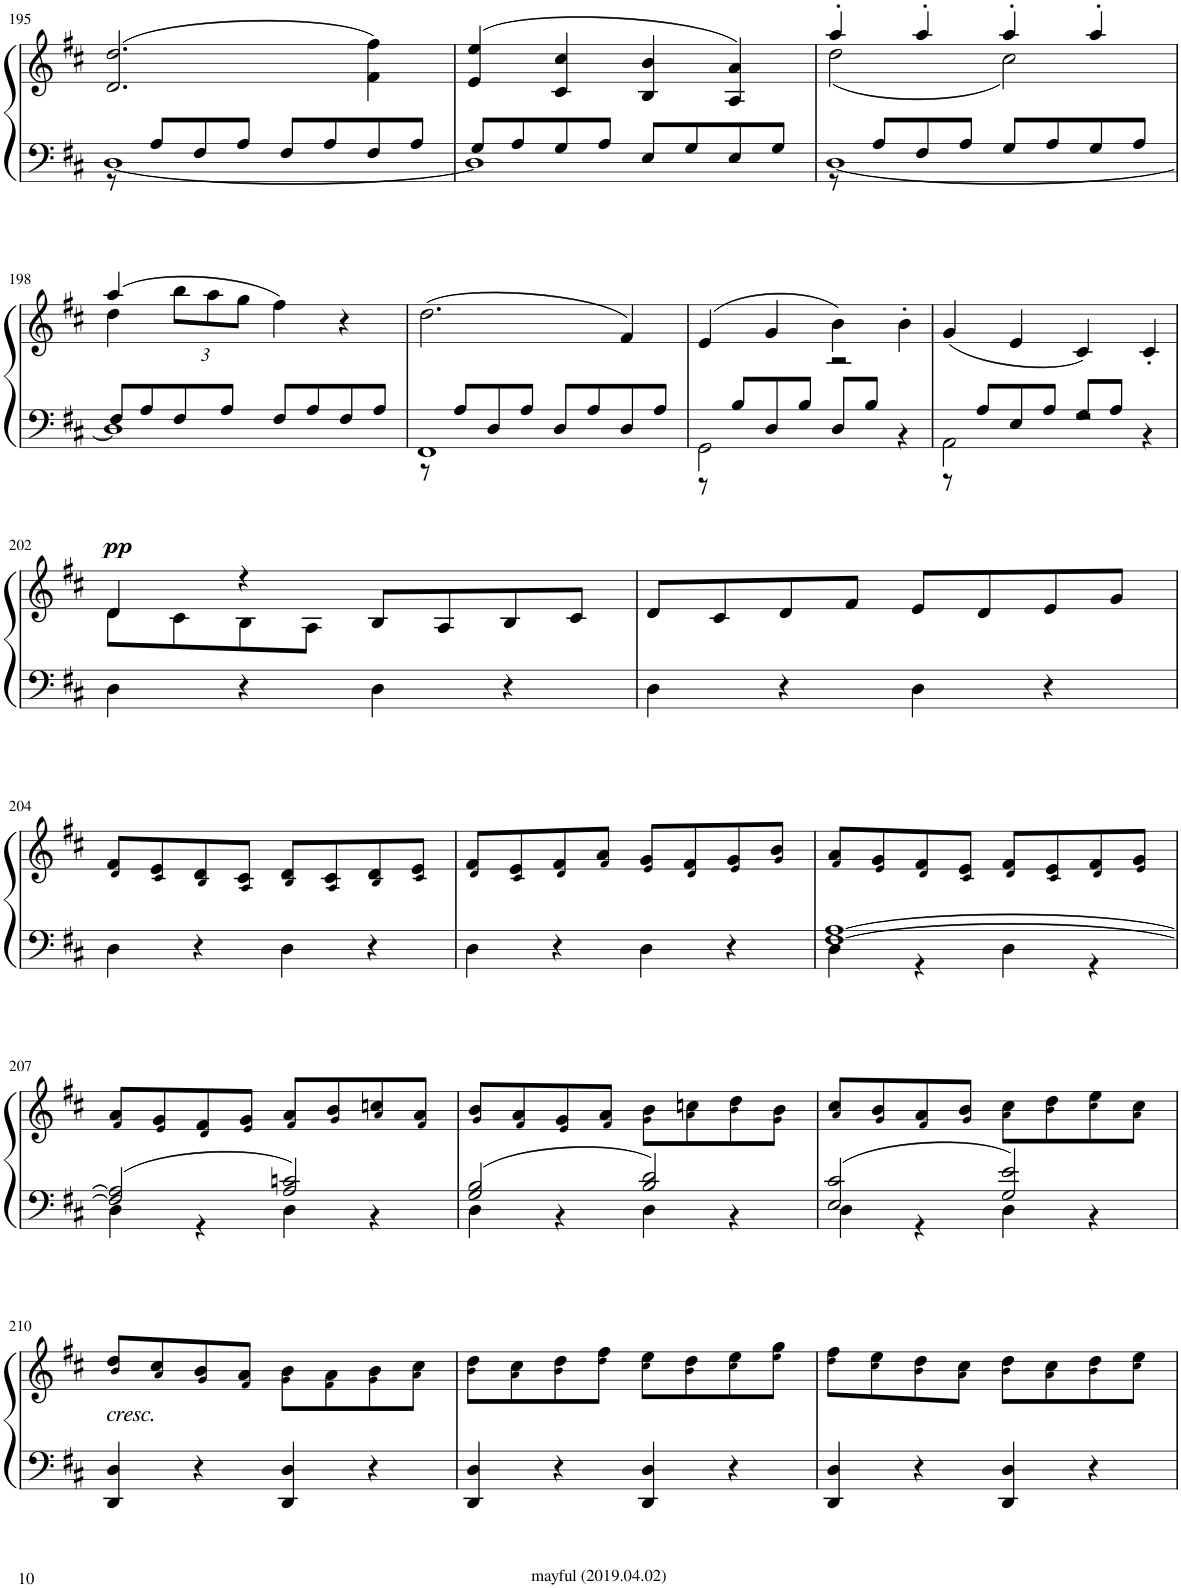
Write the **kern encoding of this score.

**kern	**kern	**dynam
*part1	*part1	*part1
*staff2	*staff1	*staff1/2
*I"피아노	*	*
!!LO:PB:g=z
*clefF4	*clefG2	*
*k[f#c#]	*k[f#c#]	*
*M2/2	*M2/2	*
*met(c|)	*met(c|)	*
=195	=195	=195
*^	*	*
[<1D	8r	(2.d/ 2.dd/	.
.	8A/L	.	.
.	8F#/	.	.
.	8A/J	.	.
.	8F#/L	.	.
.	8A/	.	.
.	8F#/	4f#\ 4ff#\)	.
.	8A/J	.	.
=196	=196	=196	=196
1D]	8G/L	(>4e/ 4ee/	.
.	8A/	.	.
.	8G/	4c#/ 4cc#/	.
.	8A/J	.	.
.	8E/L	4B/ 4b/	.
.	8G/	.	.
.	8E/	4A/ 4a/)	.
.	8G/J	.	.
=197	=197	=197	=197
*	*	*^	*
[<1D	8r	4aa'/	(2dd\	.
.	8A/L	.	.	.
.	8F#/	4aa'/	.	.
.	8A/J	.	.	.
.	8G/L	4aa'/	2cc#\)	.
.	8A/	.	.	.
.	8G/	4aa'/	.	.
.	8A/J	.	.	.
!!LO:LB:g=z	!!
=198	=198	=198	=198	=198
1D]	8F#/L	(4aa/	4dd\	.
.	8A/	.	.	.
*	*	*Xbrackettup	*	*
.	8F#/	12bb\L	2.ryy	.
.	.	12aa\	.	.
.	8A/J	.	.	.
.	.	12gg\J	.	.
.	8F#/L	4ff#\)	.	.
.	8A/	.	.	.
.	8F#/	4r	.	.
.	8A/J	.	.	.
*	*	*v	*v	*
=199	=199	=199	=199
1FF#	8r	(>2.dd\	.
.	8A/L	.	.
.	8D/	.	.
.	8A/J	.	.
.	8D/L	.	.
.	8A/	.	.
.	8D/	4f#/)	.
.	8A/J	.	.
=200	=200	=200	=200
*	*^	*	*
2GG\	8r	2..ryy	(4e/	.
.	8B/L	.	.	.
.	8D/	.	4g/	.
.	8B/J	.	.	.
2r	8D/L	.	4b\)	.
.	8B/J	.	.	.
.	4r	.	4b'\	.
.	.	8ryy	.	.
=201	=201	=201	=201	=201
2AA\	8r	2..ryy	(4g/	.
.	8A/L	.	.	.
.	8E/	.	4e/	.
.	8A/J	.	.	.
2r	8G/L	.	4c#/)	.
.	8A/J	.	.	.
.	4r	.	4c#'/	.
.	.	8ryy	.	.
!!LO:LB:g=z
=202	=202	=202	=202	=202
*	*	*	*^	*
!	!	!	!	!	!LO:DY:b
*v	*v	*v	*	*	*
4D\	4d/	8d\L	pp
.	.	8c#\	.
4r	4r	8B\	.
.	.	8A\J	.
4D\	8B/L	2ryy	.
.	8A/	.	.
4r	8B/	.	.
.	8c#/J	.	.
*	*v	*v	*
=203	=203	=203
4D\	8d/L	.
.	8c#/	.
4r	8d/	.
.	8f#/J	.
4D\	8e/L	.
.	8d/	.
4r	8e/	.
.	8g/J	.
!!LO:LB:g=z
=204	=204	=204
4D\	8d!/ 8f#/L	.
.	8c#!/ 8e/	.
4r	8B!/ 8d/	.
.	8A!/ 8c#/J	.
4D\	8B!/ 8d/L	.
.	8A!/ 8c#/	.
4r	8B!/ 8d/	.
.	8c#!/ 8e/J	.
=205	=205	=205
4D\	8d!/ 8f#/L	.
.	8c#!/ 8e/	.
4r	8d!/ 8f#/	.
.	8f#!/ 8a/J	.
4D\	8e!/ 8g/L	.
.	8d!/ 8f#/	.
4r	8e!/ 8g/	.
.	8g!/ 8b/J	.
=206	=206	=206
*^	*	*
[1F# [1A	4D\	8f#!/ 8a/L	.
.	.	8e!/ 8g/	.
.	4r	8d!/ 8f#/	.
.	.	8c#!/ 8e/J	.
.	4D\	8d!/ 8f#/L	.
.	.	8c#!/ 8e/	.
.	4r	8d!/ 8f#/	.
.	.	8e!/ 8g/J	.
!!LO:LB:g=z
=207	=207	=207	=207
2F#/] 2A/]	4D\	8f#!/ 8a/L	.
.	.	8e!/ 8g/	.
.	4r	8d!/ 8f#/	.
.	.	8e!/ 8g/J	.
2A/ 2cn/	4D\	8f#!/ 8a/L	.
.	.	8g!/ 8b/	.
.	4r	8a!/ 8ccn/	.
.	.	8f#!/ 8a/J	.
=208	=208	=208	=208
2G/ 2B/	4D\	8g!/ 8b/L	.
.	.	8f#!/ 8a/	.
.	4r	8e!/ 8g/	.
.	.	8f#!/ 8a/J	.
2B/ 2d/	4D\	8g!\ 8b\L	.
.	.	8a!\ 8ccn\	.
.	4r	8b!\ 8dd\	.
.	.	8g!\ 8b\J	.
=209	=209	=209	=209
2E/ 2c#/	4D\	8a!/ 8cc#/L	.
.	.	8g!/ 8b/	.
.	4r	8f#!/ 8a/	.
.	.	8g!/ 8b/J	.
2G/ 2e/	4D\	8a!\ 8cc#\L	.
.	.	8b!\ 8dd\	.
.	4r	8cc#!\ 8ee\	.
.	.	8a!\ 8cc#\J	.
*v	*v	*	*
!!LO:LB:g=z
=210	=210	=210
!	!LO:TX:b:i:t=cresc.	!
4DD/ 4D/	8b!/ 8dd/L	.
.	8a!/ 8cc#/	.
4r	8g!/ 8b/	.
.	8f#!/ 8a/J	.
4DD/ 4D/	8g!\ 8b\L	.
.	8f#!\ 8a\	.
4r	8g!\ 8b\	.
.	8a!\ 8cc#\J	.
=211	=211	=211
4DD/ 4D/	8b!\ 8dd\L	.
.	8a!\ 8cc#\	.
4r	8b!\ 8dd\	.
.	8dd!\ 8ff#\J	.
4DD/ 4D/	8cc#!\ 8ee\L	.
.	8b!\ 8dd\	.
4r	8cc#!\ 8ee\	.
.	8ee!\ 8gg\J	.
=212	=212	=212
4DD/ 4D/	8dd!\ 8ff#\L	.
.	8cc#!\ 8ee\	.
4r	8b!\ 8dd\	.
.	8a!\ 8cc#\J	.
4DD/ 4D/	8b!\ 8dd\L	.
.	8a!\ 8cc#\	.
4r	8b!\ 8dd\	.
.	8cc#!\ 8ee\J	.
=	=	=
*-	*-	*-
